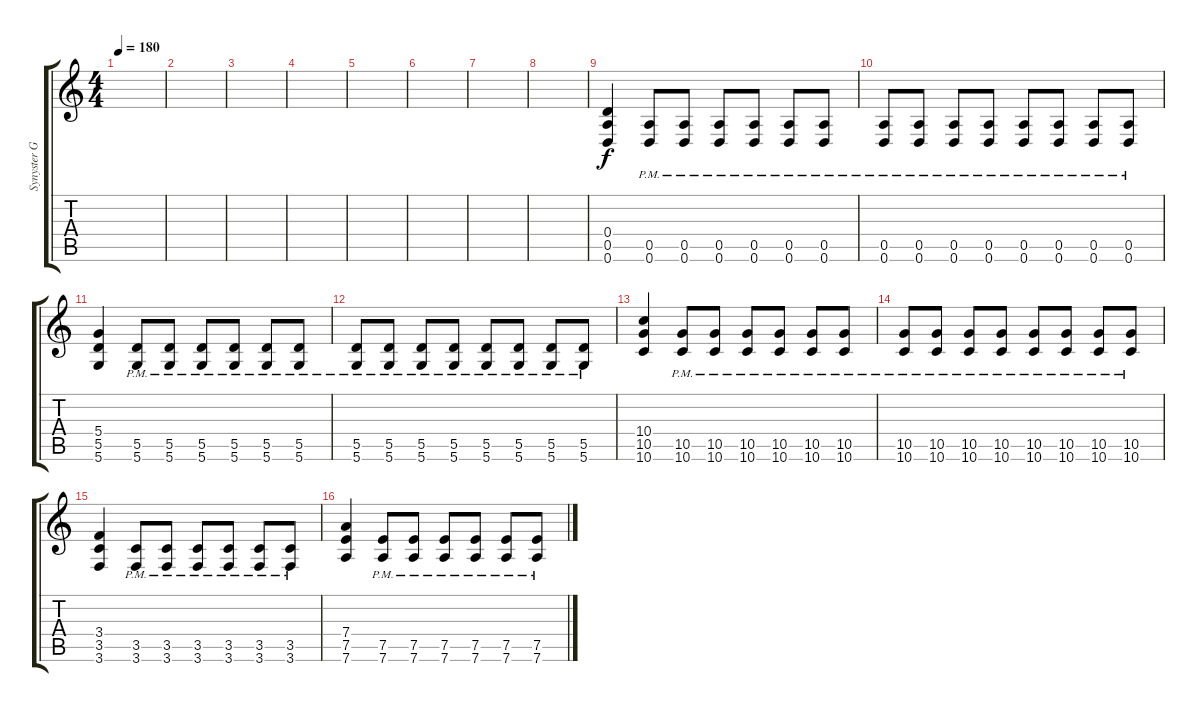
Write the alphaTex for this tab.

\track ("Synyster Gates" "Synyster G") {instrument distortionguitar}
\staff {score tabs}
\tuning (E4 B3 G3 D3 A2 D2) {hide}
\ts (4 4)
\tempo 180
\clef g2
\ks c
|
|
|
|
|
|
|
|
(0.4 0.5 0.6).4 (0.5{pm} 0.6{pm}).8 (0.5{pm} 0.6{pm}).8 (0.5{pm} 0.6{pm}).8 (0.5{pm} 0.6{pm}).8 (0.5{pm} 0.6{pm}).8 (0.5{pm} 0.6{pm}).8 |
(0.5{pm} 0.6{pm}).8 (0.5{pm} 0.6{pm}).8 (0.5{pm} 0.6{pm}).8 (0.5{pm} 0.6{pm}).8 (0.5{pm} 0.6{pm}).8 (0.5{pm} 0.6{pm}).8 (0.5{pm} 0.6{pm}).8 (0.5{pm} 0.6{pm}).8 |
(5.4 5.5 5.6).4 (5.5{pm} 5.6{pm}).8 (5.5{pm} 5.6{pm}).8 (5.5{pm} 5.6{pm}).8 (5.5{pm} 5.6{pm}).8 (5.5{pm} 5.6{pm}).8 (5.5{pm} 5.6{pm}).8 |
(5.5{pm} 5.6{pm}).8 (5.5{pm} 5.6{pm}).8 (5.5{pm} 5.6{pm}).8 (5.5{pm} 5.6{pm}).8 (5.5{pm} 5.6{pm}).8 (5.5{pm} 5.6{pm}).8 (5.5{pm} 5.6{pm}).8 (5.5{pm} 5.6{pm}).8 |
(10.4 10.5 10.6).4 (10.5{pm} 10.6{pm}).8 (10.5{pm} 10.6{pm}).8 (10.5{pm} 10.6{pm}).8 (10.5{pm} 10.6{pm}).8 (10.5{pm} 10.6{pm}).8 (10.5{pm} 10.6{pm}).8 |
(10.5{pm} 10.6{pm}).8 (10.5{pm} 10.6{pm}).8 (10.5{pm} 10.6{pm}).8 (10.5{pm} 10.6{pm}).8 (10.5{pm} 10.6{pm}).8 (10.5{pm} 10.6{pm}).8 (10.5{pm} 10.6{pm}).8 (10.5{pm} 10.6{pm}).8 |
(3.4 3.5 3.6).4 (3.5{pm} 3.6{pm}).8 (3.5{pm} 3.6{pm}).8 (3.5{pm} 3.6{pm}).8 (3.5{pm} 3.6{pm}).8 (3.5{pm} 3.6{pm}).8 (3.5{pm} 3.6{pm}).8 |
(7.4 7.5 7.6).4 (7.5{pm} 7.6{pm}).8 (7.5{pm} 7.6{pm}).8 (7.5{pm} 7.6{pm}).8 (7.5{pm} 7.6{pm}).8 (7.5{pm} 7.6{pm}).8 (7.5{pm} 7.6{pm}).8
